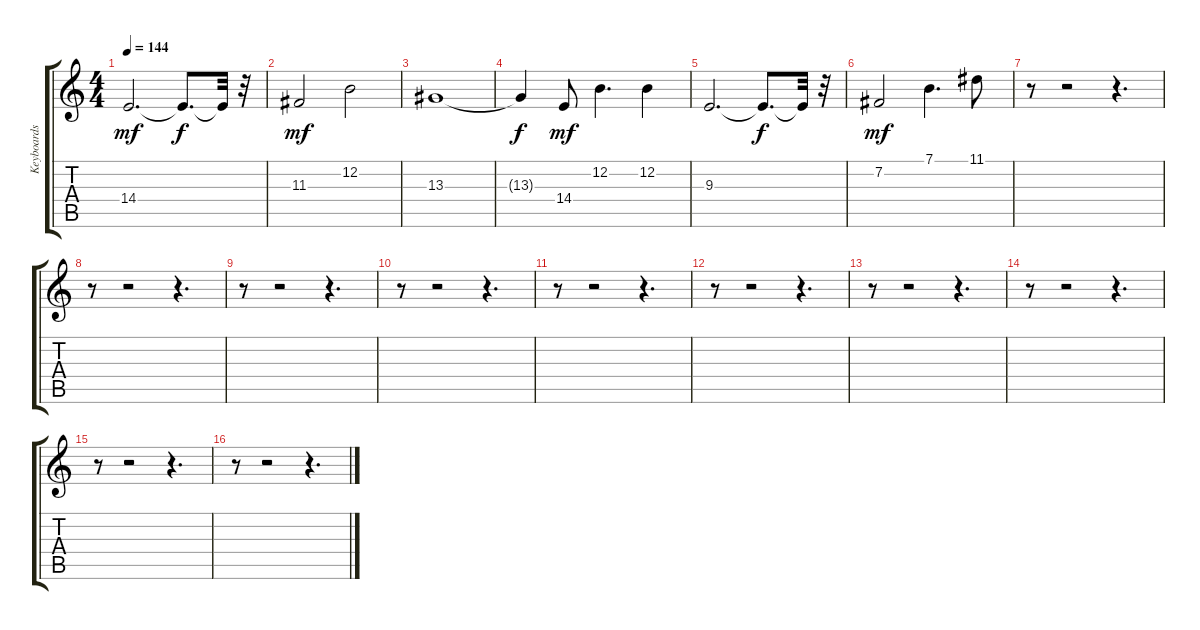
\track ("Keyboards" "Keyboards") {instrument percussiveorgan}
\staff {score tabs}
\tuning (E4 B3 G3 D3 A2 E2) {hide}
\ts (4 4)
\tempo 144
\clef g2
\ks c
14.4.2{d dy mf} 14.4{t}.8{d dy f} 14.4{t}.32 r.32 |
11.3.2{dy mf} 12.2.2 |
13.3.1 |
13.3{t}.4{dy f} 14.4.8{dy mf} 12.2.4{d} 12.2.4 |
9.3.2{d} 9.3{t}.8{d dy f} 9.3{t}.32 r.32 |
7.2.2{dy mf} 7.1.4{d} 11.1.8 |
r.8 r.2 r.4{d} |
r.8 r.2 r.4{d} |
r.8 r.2 r.4{d} |
r.8 r.2 r.4{d} |
r.8 r.2 r.4{d} |
r.8 r.2 r.4{d} |
r.8 r.2 r.4{d} |
r.8 r.2 r.4{d} |
r.8 r.2 r.4{d} |
r.8 r.2 r.4{d}
